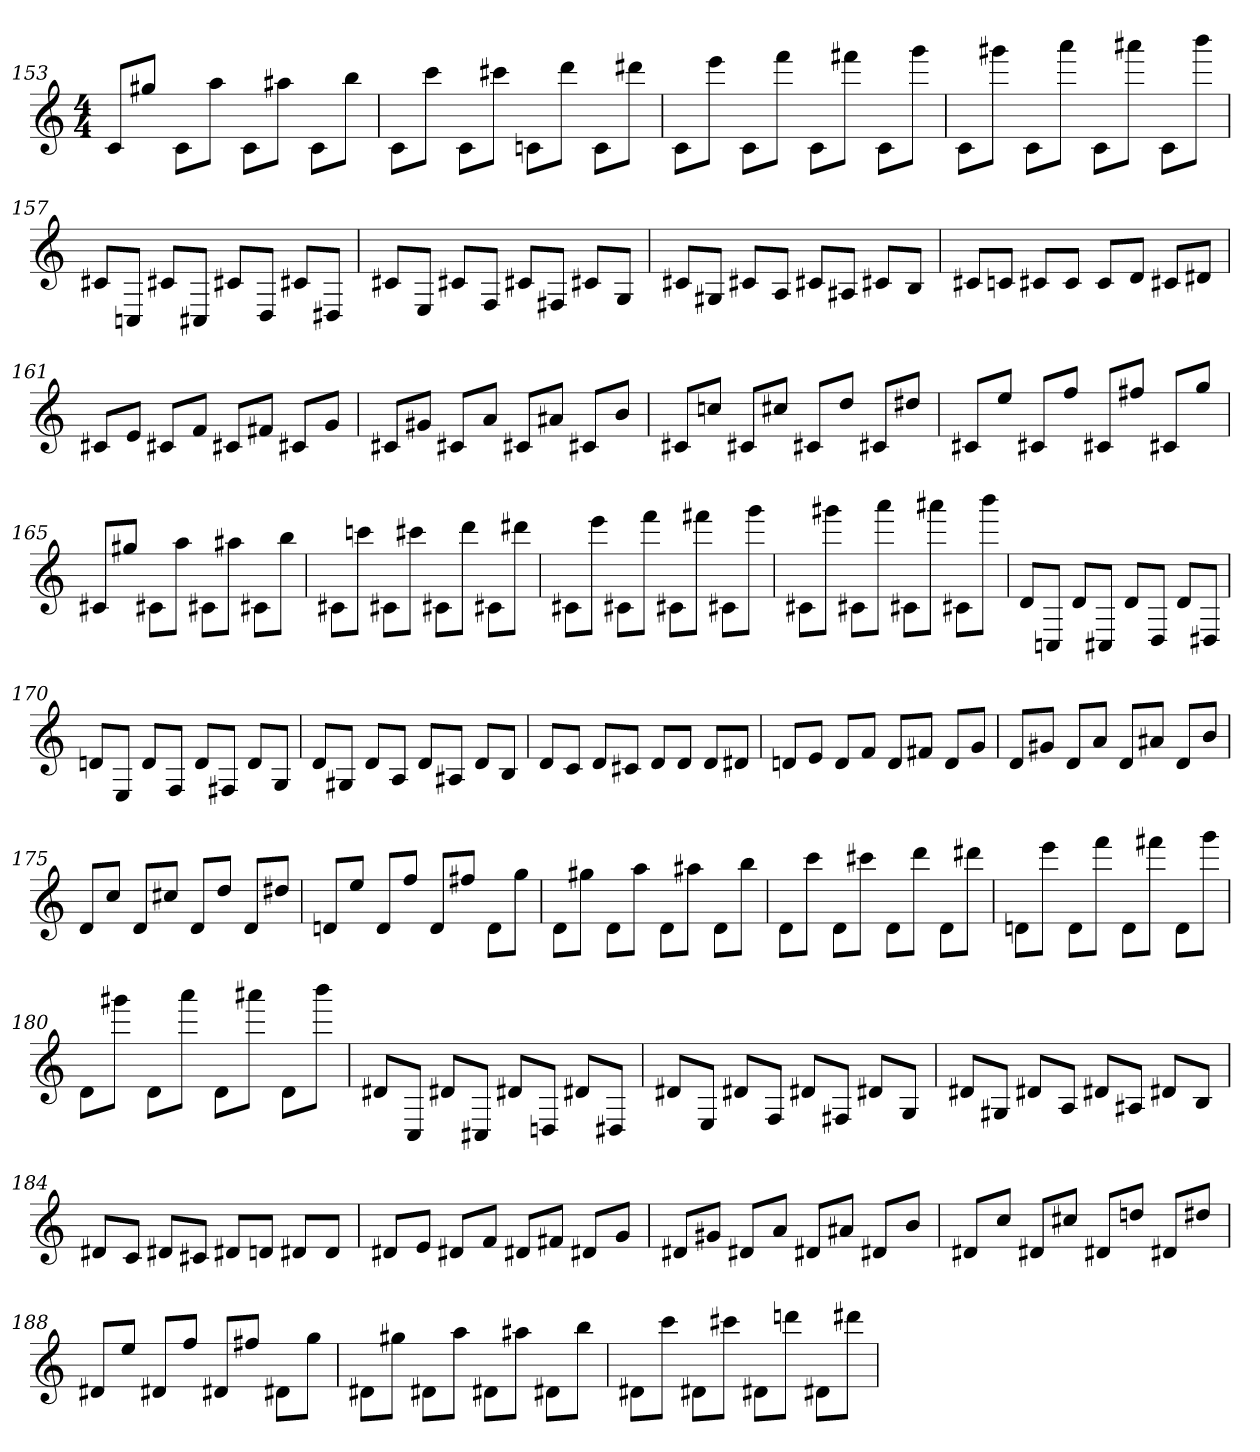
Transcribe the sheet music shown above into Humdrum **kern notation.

**kern
*part1
*staff1
*clefG2
*M4/4
=153
8c/L
8gg#X/J
8c\L
8aa\J
8c\L
8aa#X\J
8c\L
8bb\J
=154
8c\L
8ccc\J
8c\L
8ccc#X\J
8cn\L
8ddd\J
8c\L
8ddd#X\J
=155
8c\L
8eee\J
8c\L
8fff\J
8c\L
8fff#X\J
8c\L
8ggg\J
=156
8c\L
8ggg#X\J
8c\L
8aaa\J
8c\L
8aaa#X\J
8c\L
8bbb\J
=157
8c#X/L
8Cn/J
8c#X/L
8C#X/J
8c#X/L
8D/J
8c#X/L
8D#X/J
=158
8c#X/L
8E/J
8c#X/L
8F/J
8c#X/L
8F#X/J
8c#X/L
8G/J
=159
8c#X/L
8G#X/J
8c#X/L
8A/J
8c#X/L
8A#X/J
8c#X/L
8B/J
=160
8c#X/L
8cn/J
8c#X/L
8c#/J
8c#/L
8d/J
8c#X/L
8d#X/J
=161
8c#X/L
8e/J
8c#X/L
8f/J
8c#X/L
8f#X/J
8c#X/L
8g/J
=162
8c#X/L
8g#X/J
8c#X/L
8a/J
8c#X/L
8a#X/J
8c#X/L
8b/J
=163
8c#X/L
8ccn/J
8c#X/L
8cc#X/J
8c#X/L
8dd/J
8c#X/L
8dd#X/J
=164
8c#X/L
8ee/J
8c#X/L
8ff/J
8c#X/L
8ff#X/J
8c#X/L
8gg/J
=165
8c#X/L
8gg#X/J
8c#X\L
8aa\J
8c#X\L
8aa#X\J
8c#X\L
8bb\J
=166
8c#X\L
8cccn\J
8c#X\L
8ccc#X\J
8c#X\L
8ddd\J
8c#X\L
8ddd#X\J
=167
8c#X\L
8eee\J
8c#X\L
8fff\J
8c#X\L
8fff#X\J
8c#X\L
8ggg\J
=168
8c#X\L
8ggg#X\J
8c#X\L
8aaa\J
8c#X\L
8aaa#X\J
8c#X\L
8bbb\J
=169
8d/L
8Cn/J
8d/L
8C#X/J
8d/L
8D/J
8d/L
8D#X/J
=170
8dn/L
8E/J
8d/L
8F/J
8d/L
8F#X/J
8d/L
8G/J
=171
8d/L
8G#X/J
8d/L
8A/J
8d/L
8A#X/J
8d/L
8B/J
=172
8d/L
8c/J
8d/L
8c#X/J
8d/L
8d/J
8d/L
8d#X/J
=173
8dn/L
8e/J
8d/L
8f/J
8d/L
8f#X/J
8d/L
8g/J
=174
8d/L
8g#X/J
8d/L
8a/J
8d/L
8a#X/J
8d/L
8b/J
=175
8d/L
8cc/J
8d/L
8cc#X/J
8d/L
8dd/J
8d/L
8dd#X/J
=176
8dn/L
8ee/J
8d/L
8ff/J
8d/L
8ff#X/J
8d\L
8gg\J
=177
8d\L
8gg#X\J
8d\L
8aa\J
8d\L
8aa#X\J
8d\L
8bb\J
=178
8d\L
8ccc\J
8d\L
8ccc#X\J
8d\L
8ddd\J
8d\L
8ddd#X\J
=179
8dn\L
8eee\J
8d\L
8fff\J
8d\L
8fff#X\J
8d\L
8ggg\J
=180
8d\L
8ggg#X\J
8d\L
8aaa\J
8d\L
8aaa#X\J
8d\L
8bbb\J
=181
8d#X/L
8C/J
8d#X/L
8C#X/J
8d#X/L
8Dn/J
8d#X/L
8D#X/J
=182
8d#X/L
8E/J
8d#X/L
8F/J
8d#X/L
8F#X/J
8d#X/L
8G/J
=183
8d#X/L
8G#X/J
8d#X/L
8A/J
8d#X/L
8A#X/J
8d#X/L
8B/J
=184
8d#X/L
8c/J
8d#X/L
8c#X/J
8d#X/L
8dn/J
8d#X/L
8d#/J
=185
8d#X/L
8e/J
8d#X/L
8f/J
8d#X/L
8f#X/J
8d#X/L
8g/J
=186
8d#X/L
8g#X/J
8d#X/L
8a/J
8d#X/L
8a#X/J
8d#X/L
8b/J
=187
8d#X/L
8cc/J
8d#X/L
8cc#X/J
8d#X/L
8ddn/J
8d#X/L
8dd#X/J
=188
8d#X/L
8ee/J
8d#X/L
8ff/J
8d#X/L
8ff#X/J
8d#X\L
8gg\J
=189
8d#X\L
8gg#X\J
8d#X\L
8aa\J
8d#X\L
8aa#X\J
8d#X\L
8bb\J
=190
8d#X\L
8ccc\J
8d#X\L
8ccc#X\J
8d#X\L
8dddn\J
8d#X\L
8ddd#X\J
=
*-
